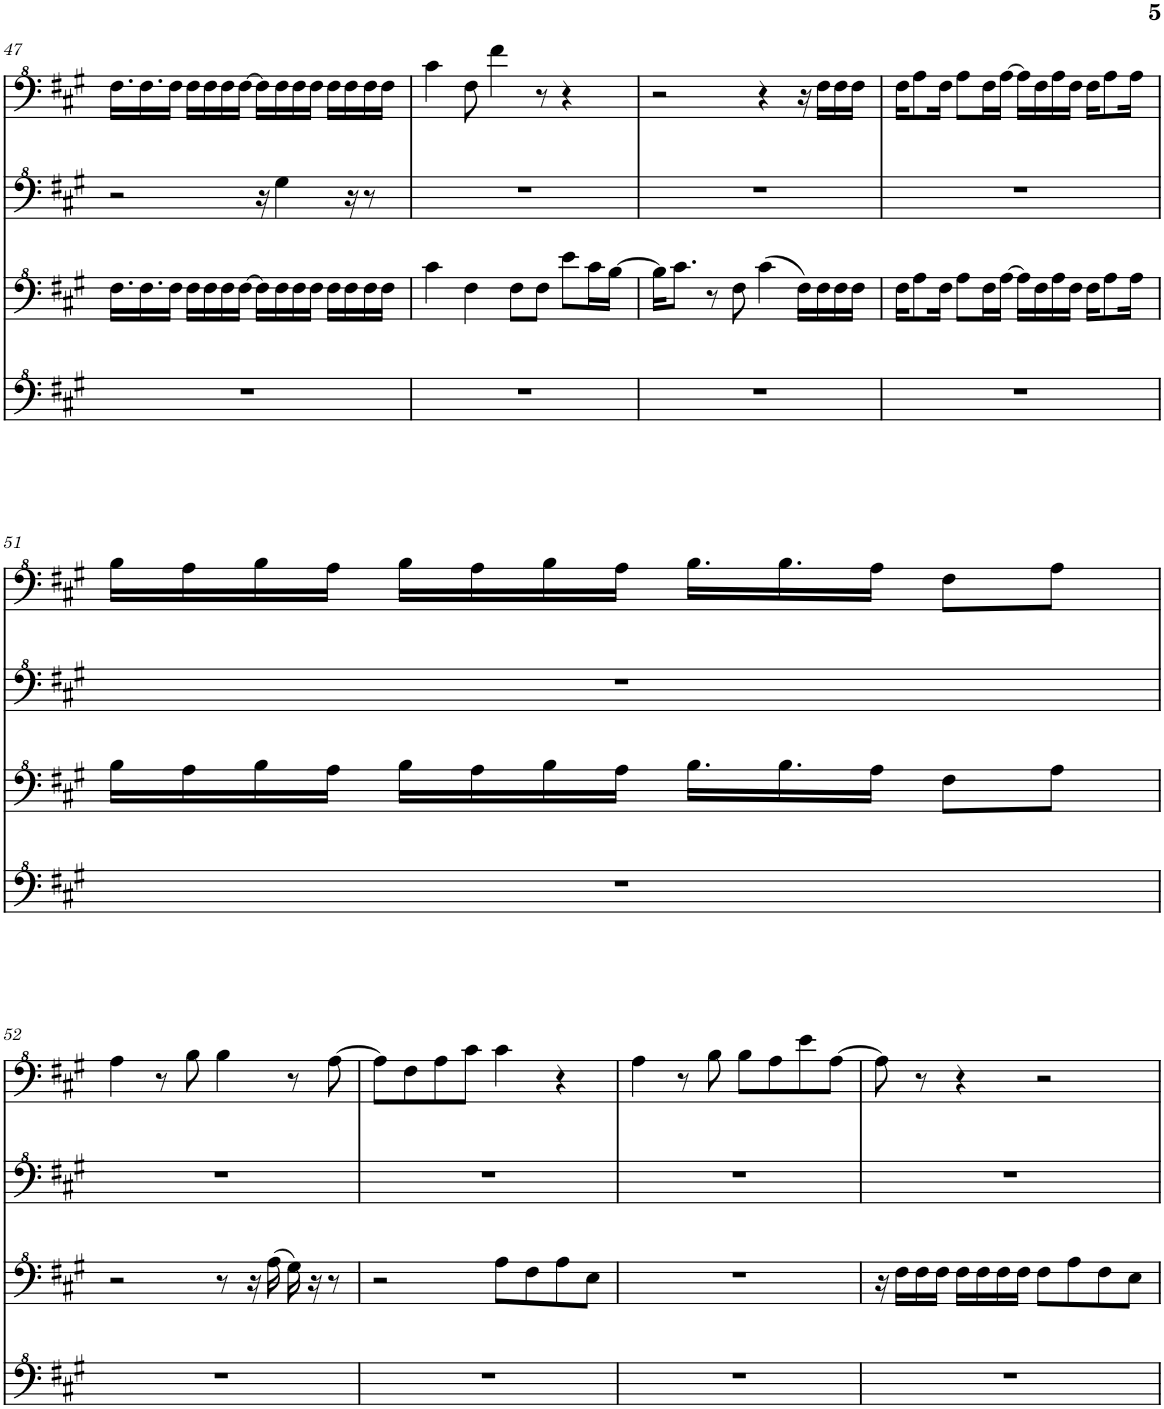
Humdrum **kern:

**kern	**kern	**kern	**kern
*part1	*part1	*part1	*part1
*staff4	*staff3	*staff2	*staff1
*I"Piano	*	*	*
*I'Pno.	*	*	*
!!LO:PB:g=z
*clefF^4	*clefF^4	*clefF^4	*clefF^4
*k[f#c#g#]	*k[f#c#g#]	*k[f#c#g#]	*k[f#c#g#]
*M4/4	*M4/4	*M4/4	*M4/4
=47	=47	=47	=47
1r	16.f#\LL	2r	16.f#\LL
.	16.f#\	.	16.f#\
.	16f#\JJ	.	16f#\JJ
.	16f#\LL	.	16f#\LL
.	16f#\	.	16f#\
.	16f#\	.	16f#\
.	[16f#\JJ	.	[16f#\JJ
.	16f#\LL]	16r	16f#\LL]
.	16f#\	4g#\	16f#\
.	16f#\	.	16f#\
.	16f#\JJ	.	16f#\JJ
.	16f#\LL	.	16f#\LL
.	16f#\	16r	16f#\
.	16f#\	8r	16f#\
.	16f#\JJ	.	16f#\JJ
=48	=48	=48	=48
1r	4cc#\	1r	4cc#\
.	4f#\	.	8f#\
.	.	.	4ff#\
.	8f#\L	.	.
.	8f#\J	.	8r
.	8ee\L	.	4r
.	16cc#\L	.	.
.	[16b\JJ	.	.
=49	=49	=49	=49
1r	16b\KL]	1r	2r
.	8.cc#\J	.	.
.	8r	.	.
.	8f#\	.	.
.	4cc#\	.	4r
.	16f#\LL	.	16r
.	16f#\	.	16f#\LL
.	16f#\	.	16f#\
.	16f#\JJ	.	16f#\JJ
=50	=50	=50	=50
1r	16f#\KL	1r	16f#\KL
.	8a\	.	8a\
.	16f#\Jk	.	16f#\Jk
.	8a\L	.	8a\L
.	16f#\L	.	16f#\L
.	[16a\JJ	.	[16a\JJ
.	16a\LL]	.	16a\LL]
.	16f#\	.	16f#\
.	16a\	.	16a\
.	16f#\JJ	.	16f#\JJ
.	16f#\KL	.	16f#\KL
.	8a\	.	8a\
.	16a\Jk	.	16a\Jk
!!LO:LB:g=z
=51	=51	=51	=51
1r	16b\LL	1r	16b\LL
.	16a\	.	16a\
.	16b\	.	16b\
.	16a\JJ	.	16a\JJ
.	16b\LL	.	16b\LL
.	16a\	.	16a\
.	16b\	.	16b\
.	16a\JJ	.	16a\JJ
.	16.b\LL	.	16.b\LL
.	16.b\	.	16.b\
.	16a\JJ	.	16a\JJ
.	8f#\L	.	8f#\L
.	8a\J	.	8a\J
!!LO:LB:g=z
=52	=52	=52	=52
1r	2r	1r	4a\
.	.	.	8r
.	.	.	8b\
.	8r	.	4b\
.	16r	.	.
.	16a\	.	.
.	16g#\	.	8r
.	16r	.	.
.	8r	.	[8a\
=53	=53	=53	=53
1r	2r	1r	8a\L]
.	.	.	8f#\
.	.	.	8a\
.	.	.	8cc#\J
.	8a\L	.	4cc#\
.	8f#\	.	.
.	8a\	.	4r
.	8e\J	.	.
=54	=54	=54	=54
1r	1r	1r	4a\
.	.	.	8r
.	.	.	8b\
.	.	.	8b\L
.	.	.	8a\
.	.	.	8ee\
.	.	.	[8a\J
=55	=55	=55	=55
1r	16r	1r	8a\]
.	16f#\LL	.	.
.	16f#\	.	8r
.	16f#\JJ	.	.
.	16f#\LL	.	4r
.	16f#\	.	.
.	16f#\	.	.
.	16f#\JJ	.	.
.	8f#\L	.	2r
.	8a\	.	.
.	8f#\	.	.
.	8e\J	.	.
=	=	=	=
*-	*-	*-	*-
